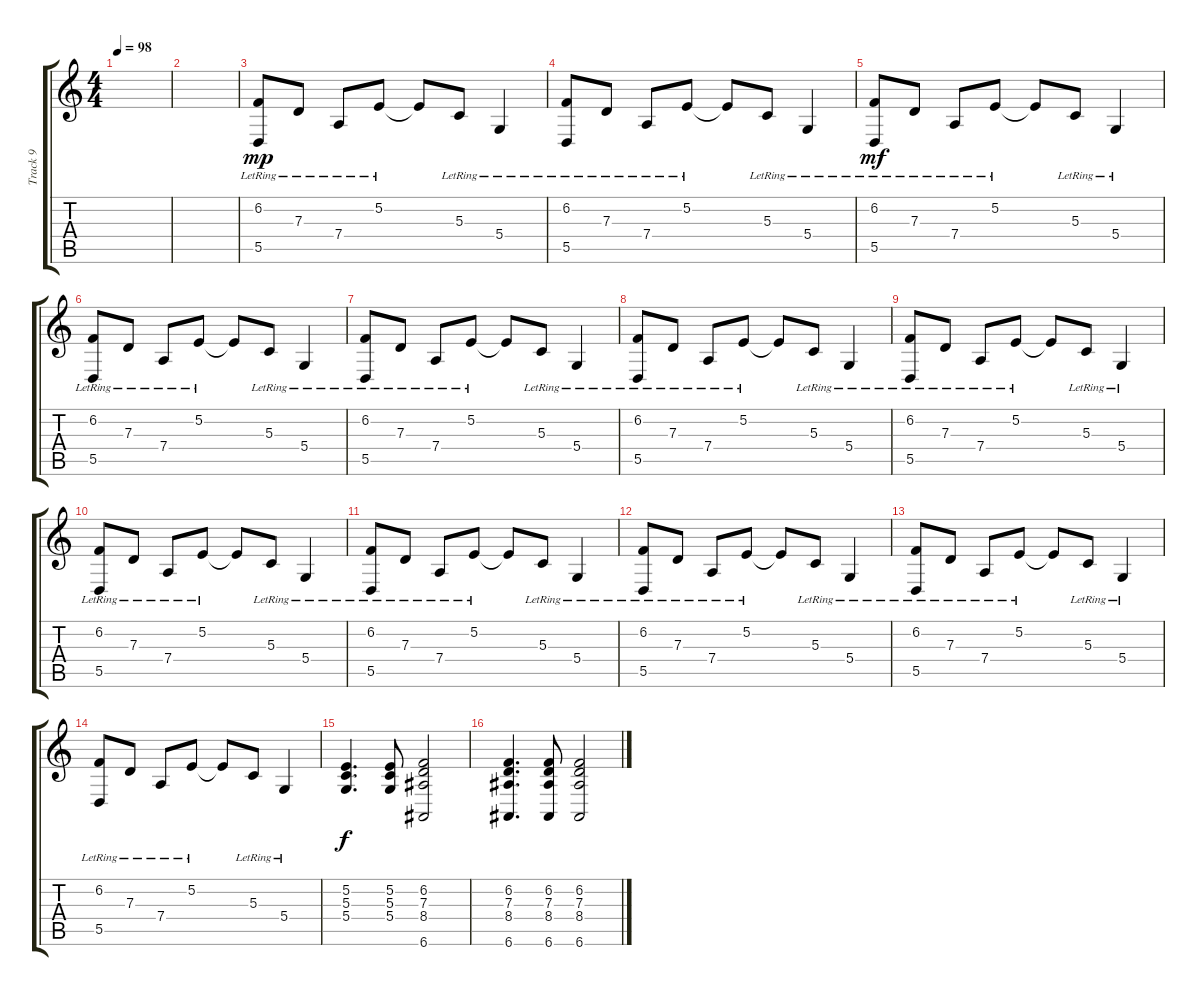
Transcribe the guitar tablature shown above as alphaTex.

\track ("Track 9" "Track 9") {instrument pad3polysynth}
\staff {score tabs}
\tuning (E4 B3 G3 D3 A2 E2) {hide}
\ts (4 4)
\tempo 98
\clef g2
\ks c
|
|
(6.2{lr} 5.5{lr}).8{dy mp} 7.3{lr}.8 7.4{lr}.8 5.2{lr}.8 5.2{t}.8 5.3{lr}.8 5.4{lr}.4 |
(6.2{lr} 5.5{lr}).8 7.3{lr}.8 7.4{lr}.8 5.2{lr}.8 5.2{t}.8 5.3{lr}.8 5.4{lr}.4 |
(6.2{lr} 5.5{lr}).8{dy mf} 7.3{lr}.8 7.4{lr}.8 5.2{lr}.8 5.2{t}.8 5.3{lr}.8 5.4{lr}.4 |
(6.2{lr} 5.5{lr}).8 7.3{lr}.8 7.4{lr}.8 5.2{lr}.8 5.2{t}.8 5.3{lr}.8 5.4{lr}.4 |
(6.2{lr} 5.5{lr}).8 7.3{lr}.8 7.4{lr}.8 5.2{lr}.8 5.2{t}.8 5.3{lr}.8 5.4{lr}.4 |
(6.2{lr} 5.5{lr}).8 7.3{lr}.8 7.4{lr}.8 5.2{lr}.8 5.2{t}.8 5.3{lr}.8 5.4{lr}.4 |
(6.2{lr} 5.5{lr}).8 7.3{lr}.8 7.4{lr}.8 5.2{lr}.8 5.2{t}.8 5.3{lr}.8 5.4{lr}.4 |
(6.2{lr} 5.5{lr}).8 7.3{lr}.8 7.4{lr}.8 5.2{lr}.8 5.2{t}.8 5.3{lr}.8 5.4{lr}.4 |
(6.2{lr} 5.5{lr}).8 7.3{lr}.8 7.4{lr}.8 5.2{lr}.8 5.2{t}.8 5.3{lr}.8 5.4{lr}.4 |
(6.2{lr} 5.5{lr}).8 7.3{lr}.8 7.4{lr}.8 5.2{lr}.8 5.2{t}.8 5.3{lr}.8 5.4{lr}.4 |
(6.2{lr} 5.5{lr}).8 7.3{lr}.8 7.4{lr}.8 5.2{lr}.8 5.2{t}.8 5.3{lr}.8 5.4{lr}.4 |
(6.2{lr} 5.5{lr}).8 7.3{lr}.8 7.4{lr}.8 5.2{lr}.8 5.2{t}.8 5.3{lr}.8 5.4{lr}.4 |
(5.2 5.3 5.4).4{d dy f} (5.2 5.3 5.4).8 (6.2 7.3 8.4 6.6).2 |
(6.2 7.3 8.4 6.6).4{d} (6.2 7.3 8.4 6.6).8 (6.2 7.3 8.4 6.6).2
